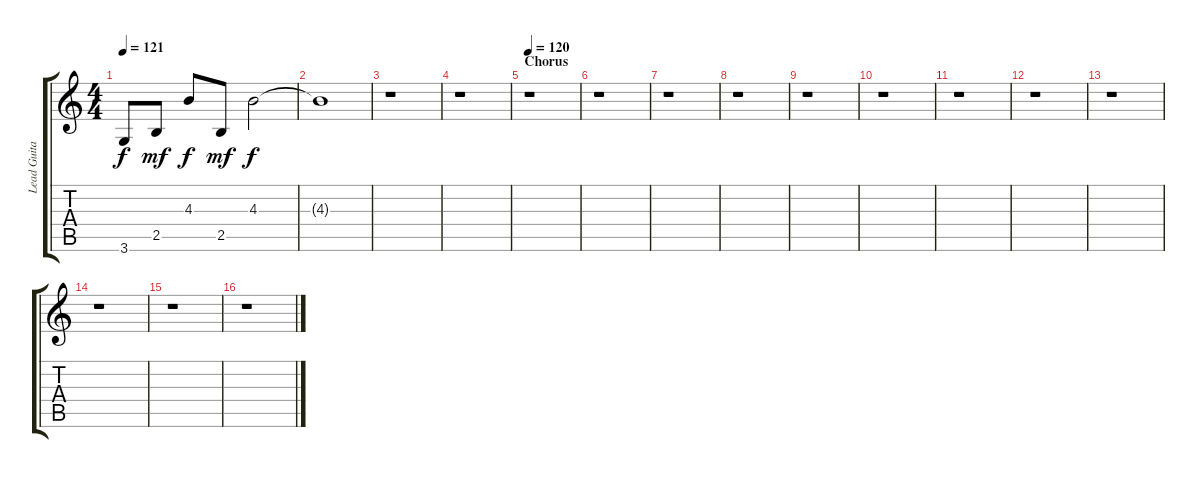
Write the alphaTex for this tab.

\track ("Lead Guitar" "Lead Guita") {instrument overdrivenguitar}
\staff {score tabs}
\tuning (E4 B3 G3 D3 A2 E2) {hide}
\ts (4 4)
\tempo 121
\clef g2
\ks c
3.6.8{dy f} 2.5.8{dy mf} 4.3.8{dy f} 2.5.8{dy mf} 4.3.2{dy f} |
4.3{t}.1 |
r.1 |
r.1 |
\section ("" "Chorus")
\tempo 120
r.1 |
r.1 |
r.1 |
r.1 |
r.1 |
r.1 |
r.1 |
r.1 |
r.1 |
r.1 |
r.1 |
r.1
